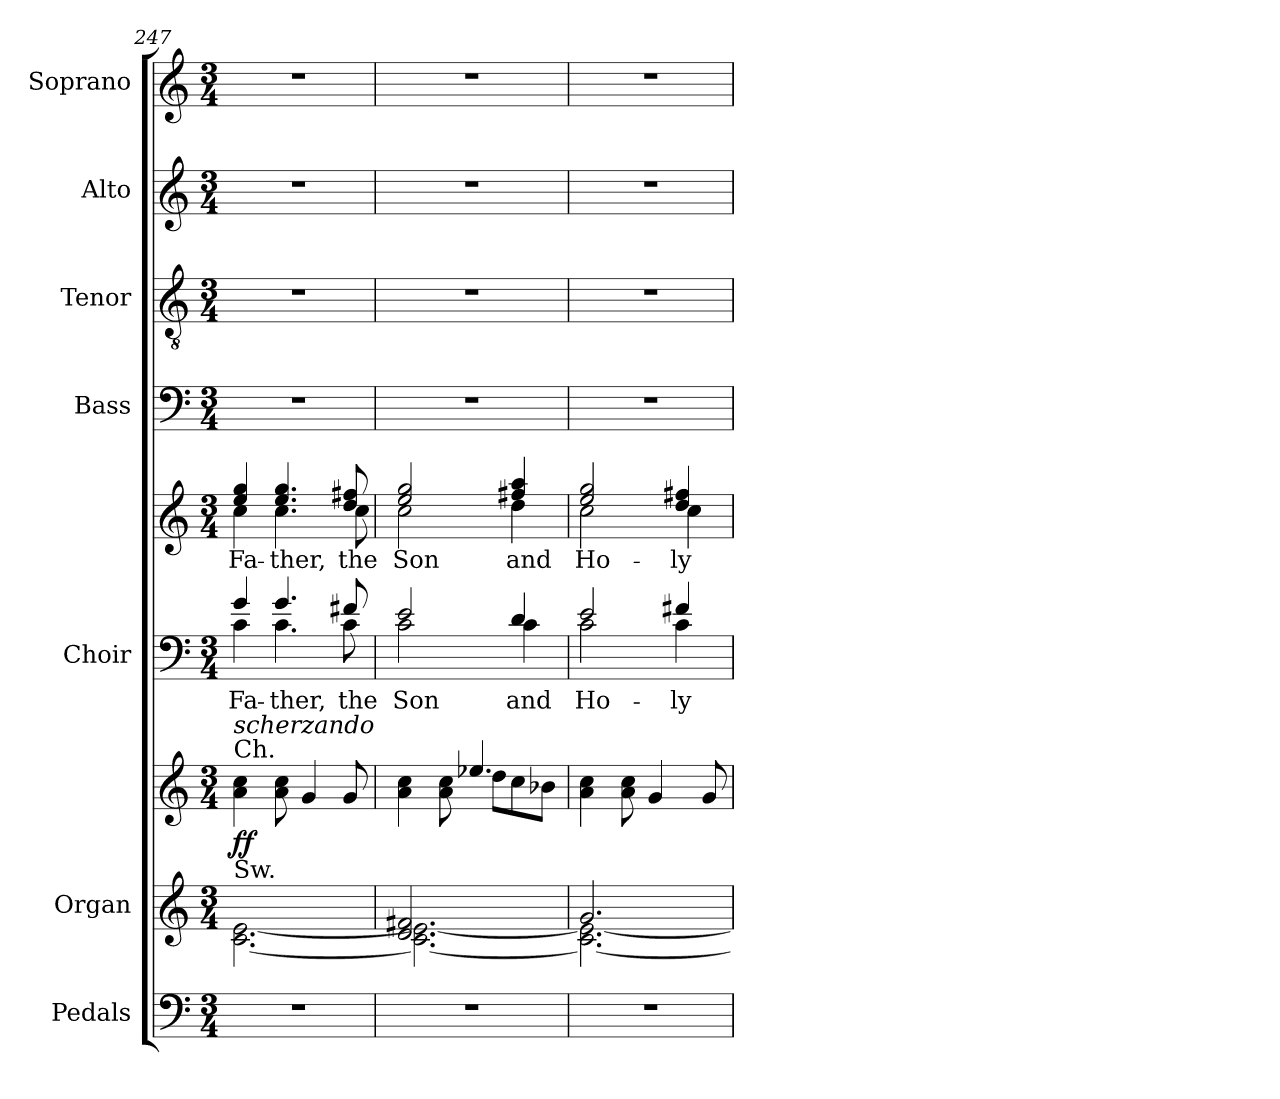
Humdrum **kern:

**kern	**kern	**kern	**dynam	**kern	**text	**kern	**text	**kern	**kern	**kern	**kern
*part7	*part6	*part6	*part6	*part5	*part5	*part5	*part5	*part4	*part3	*part2	*part1
*staff9	*staff8	*staff7	*staff7/8	*staff6	*staff6	*staff5	*staff5	*staff4	*staff3	*staff2	*staff1
*I"Pedals	*I"Organ	*	*	*I"Choir	*	*	*	*I"Bass	*I"Tenor	*I"Alto	*I"Soprano
*I'Ped.	*I'Org.	*	*	*I'Choir	*	*	*	*I'B.	*I'T.	*I'A.	*I'S.
*clefF4	*clefG2	*clefG2	*	*clefF4	*	*clefG2	*	*clefF4	*clefGv2	*clefG2	*clefG2
*	*	*	*	*	*	*	*	*	*ITrd7c12	*	*
*k[]	*k[]	*k[]	*	*k[]	*	*k[]	*	*k[]	*k[]	*k[]	*k[]
*C:	*C:	*C:	*	*C:	*	*C:	*	*C:	*C:	*C:	*C:
*M3/4	*M3/4	*M3/4	*	*M3/4	*	*M3/4	*	*M3/4	*M3/4	*M3/4	*M3/4
=247	=247	=247	=247	=247	=247	=247	=247	=247	=247	=247	=247
!LO:N:vis=1	!	!	!	!	!	!	!	!	!	!	!
*	*^	*	*	*^	*	*	*	*	*	*	*
!	!	!	!	!	!	!	!LO:LY:b:color=#000000	!	!	!	!	!	!
*	*	*	*	*	*	*	*	*^	*	*	*	*	*
!	!	!	!LO:TX:a:t=Ch.	!	!	!	!	!	!	!	!	!	!	!
!	!	!	!LO:TX:a:i:t=scherzando	!	!	!	!	!	!	!	!	!	!	!
!	!LO:TX:a:t=Sw.	!	!	!	!	!	!	!	!	!	!	!	!	!
!	!	!	!	!	!	!	!	!	!	!LO:LY:b:color=#000000	!LO:N:vis=1	!LO:N:vis=1	!LO:N:vis=1	!LO:N:vis=1
2.r	2.ryy	[<2.ci\ [<2.ei	4ai\ 4cci	f f	4gi/	4ci\	Fa-	4eei/ 4ggi	4cci\	Fa-	2.r	2.r	2.r	2.r
!	!	!	!	!	!	!	!LO:LY:b:color=#000000	!	!	!	!	!	!	!
!	!	!	!	!	!	!	!	!	!	!LO:LY:b:color=#000000	!	!	!	!
.	.	.	8ai\ 8cci	.	4.gi/	4.ci\	-ther,	4.eei/ 4.ggi	4.cci\	-ther,	.	.	.	.
.	.	.	4gi/	.	.	.	.	.	.	.	.	.	.	.
!	!	!	!	!	!	!	!LO:LY:b:color=#000000	!	!	!	!	!	!	!
!	!	!	!	!	!	!	!	!	!	!LO:LY:b:color=#000000	!	!	!	!
.	.	.	8gi/	.	8f#Xi/	8ci\	the	8ddi/ 8ff#Xi	8cci\	the	.	.	.	.
!!LO:LB:g=z
=248	=248	=248	=248	=248	=248	=248	=248	=248	=248	=248	=248	=248	=248	=248
!LO:N:vis=1	!	!	!	!	!	!	!	!	!	!	!	!	!	!
*	*	*	*^	*	*	*	*	*	*	*	*	*	*	*
!	!	!	!	!	!	!	!	!LO:LY:b:color=#000000	!	!	!	!	!	!	!
!	!	!	!	!	!	!	!	!	!	!	!LO:LY:b:color=#000000	!LO:N:vis=1	!LO:N:vis=1	!LO:N:vis=1	!LO:N:vis=1
2.r	2.di/ 2.f#Xi	2.ci\_< 2.ei_<	4ai\ 4cci	4.ryy	.	2ei/	2ci\	Son	2eei/ 2ggi	2cci\	Son	2.r	2.r	2.r	2.r
.	.	.	8ai\ 8cci	.	.	.	.	.	.	.	.	.	.	.	.
.	.	.	4.ee-Xi/	8ddi\L	.	.	.	.	.	.	.	.	.	.	.
!	!	!	!	!	!	!	!	!LO:LY:b:color=#000000	!	!	!	!	!	!	!
!	!	!	!	!	!	!	!	!	!	!	!LO:LY:b:color=#000000	!	!	!	!
.	.	.	.	8cci\	.	4di/	4ci\	and	4ff#Xi/ 4aai	4ddi\	and	.	.	.	.
.	.	.	.	8b-Xi\J	.	.	.	.	.	.	.	.	.	.	.
=249	=249	=249	=249	=249	=249	=249	=249	=249	=249	=249	=249	=249	=249	=249	=249
!LO:N:vis=1	!	!	!	!	!	!	!	!	!	!	!	!	!	!	!
*	*	*	*v	*v	*	*	*	*	*	*	*	*	*	*	*
*	*	*	*^	*	*	*	*	*	*	*	*	*	*	*
!	!	!	!	!	!	!	!	!LO:LY:b:color=#000000	!	!	!	!	!	!	!
*	*	*	*v	*v	*	*	*	*	*	*	*	*	*	*	*
*	*	*	*^	*	*	*	*	*	*	*	*	*	*	*
!	!	!	!	!	!	!	!	!	!	!	!LO:LY:b:color=#000000	!LO:N:vis=1	!LO:N:vis=1	!LO:N:vis=1	!LO:N:vis=1
*	*	*	*v	*v	*	*	*	*	*	*	*	*	*	*	*
2.r	2.gi/	2.ci\_< 2.ei_<	4ai\ 4cci	.	2ei/	2ci\	Ho-	2eei/ 2ggi	2cci\	Ho-	2.r	2.r	2.r	2.r
.	.	.	8ai\ 8cci	.	.	.	.	.	.	.	.	.	.	.
.	.	.	4gi/	.	.	.	.	.	.	.	.	.	.	.
!	!	!	!	!	!	!	!LO:LY:b:color=#000000	!	!	!	!	!	!	!
!	!	!	!	!	!	!	!	!	!	!LO:LY:b:color=#000000	!	!	!	!
.	.	.	.	.	4f#Xi/	4ci\	-ly	4ddi/ 4ff#Xi	4cci\	-ly	.	.	.	.
.	.	.	8gi/	.	.	.	.	.	.	.	.	.	.	.
*	*	*	*	*	*v	*v	*	*	*	*	*	*	*	*
*	*v	*v	*	*	*	*	*v	*v	*	*	*	*	*
=	=	=	=	=	=	=	=	=	=	=	=
*-	*-	*-	*-	*-	*-	*-	*-	*-	*-	*-	*-
